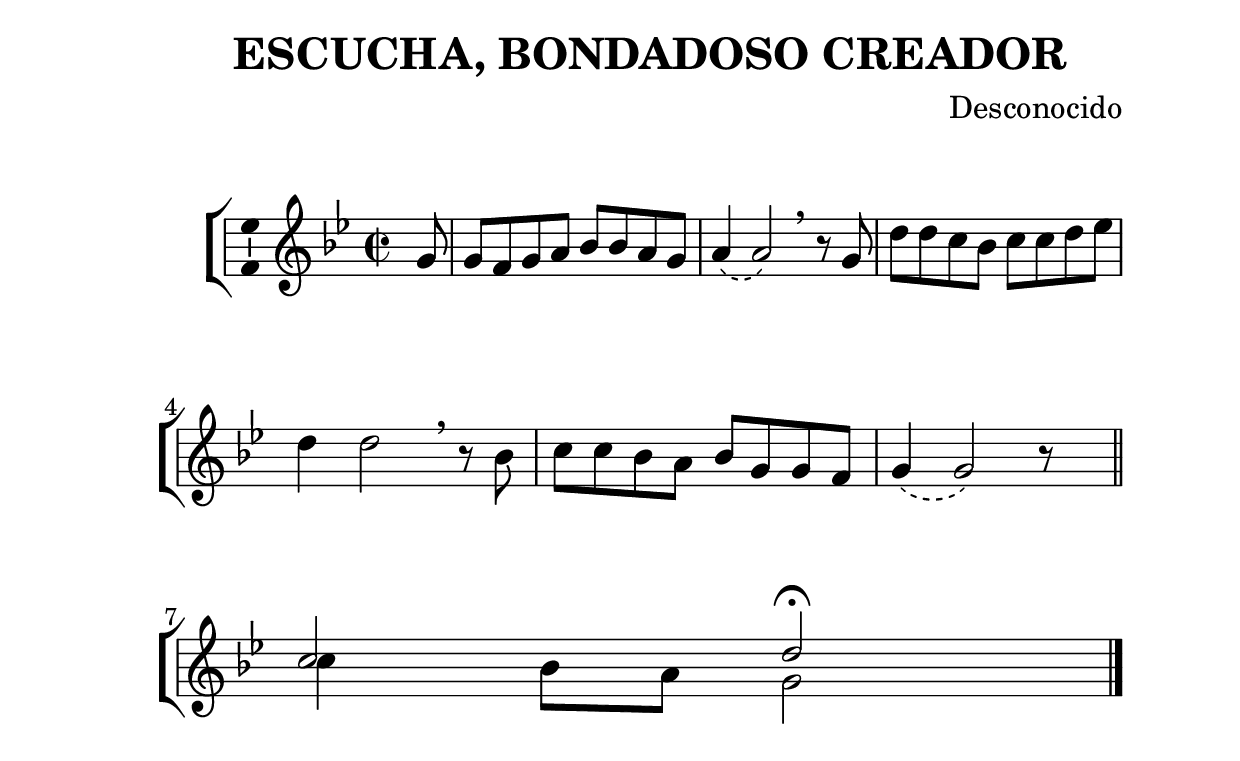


%versión de lilypond para la que se ha escrito esta partitura:
\version "2.16.0"

	%Tamaño papel
	#(set-default-paper-size "a4")
	%Tamaño partitura
	#(set-global-staff-size 27)
	%No responde al pulsar sobre una nota
	#(ly:set-option 'point-and-click #f)

%parámetros del encabezamiento:
\header {
	%title = "ESCUCHA, BONDADOSO CREADOR"
	title = \markup{\fontsize #-1 "ESCUCHA, BONDADOSO CREADOR"}
	subtitle = ""
	composer = "Desconocido"
	poet = ""
	meter = ""
	arranger = ""
%	tagline="Monasterio de la Madre de Dios. Buenafuente del Sistal."
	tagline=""
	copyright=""
	tiempo = ""
	usos = ""
	letra = "Escucha, bondadoso Creador, las súplicas y llantos de tu pueblo en este santo ayuno cuaresmal. Conoces lo más íntimo del hombre, y sabes que son débiles sus fuerzas: ¡Ayuda con tu gracia nuestros pasos. Señor, mucho pecamos, es verdad. Perdona a quien te busca convertido, despierta tu piedad hacia los pobres. Concédenos vencer a nuestro cuerpo y vernos más y más libres de culpa, que ayunen nuestras almas de pecados. Otorga indivisible Trinidad, que sean provechosas a tus fieles las gracias saludables del ayuno. Amén."
	}

%parámetros asociados al papel:
\paper  {
	oddHeaderMarkup = \markup {\fill-line { \on-the-fly #not-first-page \fromproperty #'header:title \on-the-fly #not-first-page \fromproperty #'header:composer }}
	evenHeaderMarkup = \markup {\fill-line { \fromproperty #'header:composer \fromproperty #'header:title }}
	#(set-paper-size "a4")
	print-page-number = ##f
	first-page-number = 1
	print-first-page-number = ##f
%	head-separation = 3.0 \cm
	top-margin = 2.0 \cm
	bottom-margin = 0.0\cm
%%%	bottom-margin = -2.0\cm
	left-margin = 3.0 \cm
	line-width = 16.0 \cm
	indent = 8\mm
	interscoreline = 2.\mm
	between-system-space = 15\mm
%	para que las partituras no llenen la hoja:
	ragged-bottom = ##t
%	idem para la última hoja:
	ragged-last-bottom = ##f
%	para que las partituras llenen el ancho del papel:
	ragged-last = ##f
	after-title-space = 2.5 \cm
%page-count=1
%system-count=5

	%Flexible Vertical Spacing
%	markup-markup-spacing =
%	#'((basic-distance . 15) (minimum-distance . 15) (padding . 3))
	markup-system-spacing =
	#'((basic-distance . 15) (minimum-distance . 15) (padding . 3))
	system-system-spacing =
	#'((basic-distance . 15) (minimum-distance . 15) (padding . 3))
	score-system-spacing =
	#'((basic-distance . 15) (minimum-distance . 15) (padding . 5))
%	top-system-spacing = % header
%	#'((basic-distance . 8) (minimum-distance . 0) (padding . 0))
%	top-markup-spacing =
%	#'((basic-distance . 20) (minimum-distance . 20) (padding . 0))
	last-bottom-spacing = % footer
	#'((basic-distance . 5) (minimum-distance . 5) (padding . 0))
%	score-markup-spacing =
%	#'((basic-distance . 16) (minimum-distance . 13) (padding . 0))

	}


%parámetros que afectan a toda la partitura:
global =  {
	%clave de sol (G):
	\clef G
	%armadura:
%%%	\transpose a b
	\key bes \major
	\tempo 4=80
	\set Score.tempoHideNote = ##t
	}


melodia =
%%%	\transpose a b
{
	\relative c'' {

\time 2/2

\phrasingSlurDashed

\partial8
g8
g8 f g a bes bes a g
a4 \(a2\) \breathe r8 g8
d'8 d c bes c c d ees
d4 d2 \breathe r8 bes8
c8 c bes a bes g g f
g4 \(g2\) r8 s8

\bar "||"
\break

<<
{
\voiceOne
\stemUp
c2 d2 \fermata
}
\new Voice {
\voiceTwo
\stemDown
c4 bes8 a g2
}
>>

\bar "|."
}
}


texto = \lyricmode {
\set stanza =#"1. " Es -- cu -- cha, bon -- da -- do -- so Cre -- a -- dor, __ _
las sú -- pli -- cas y llan -- tos de tu pue -- blo
en es -- te san -- to~a -- yu -- no cua -- res -- mal. __ _
	}

textodos = \lyricmode {
\set stanza =#"2. " Co -- no -- ces lo más ín -- ti -- mo del hom -- bre,
y sa -- bes que son dé -- bi -- les sus fuer -- zas:
¡A -- yu -- da con tu gra -- cia nues -- tros pa -- sos.
	}

textotres = \lyricmode {
\set stanza =#"3. " Se -- ñor, mu -- cho pe -- ca -- mos, es ver -- dad. __ _
Per -- do -- na~a quien te bus -- ca con -- ver -- ti -- do,
des -- pier -- ta tu pie -- dad ha -- cia los po -- bres.
	}

textocuatro = \lyricmode {
\set stanza =#"4. " Con -- cé -- de -- nos ven -- cer a nues -- tro cuer -- po
y ver -- nos más y más li -- bres de cul -- pa,
que~a -- yu -- nen nues -- tras al -- mas de pe -- ca -- dos.
	}

textocinco = \lyricmode {
\set stanza =#"5. " O -- tor -- ga~in -- di -- vi -- si -- ble Tri -- ni -- dad, __ _
que se -- an pro -- ve -- cho -- sas a tus fie -- les
las gra -- cias sa -- lu -- da -- bles del a -- yu -- no.
A -- mén.
	}


vozStaff = \context Voice = vozStaff
\with {\consists "Ambitus_engraver"}
<<
	\set Staff.instrumentName = ""
	\set Staff.shortInstrumentName = ""
	\set Staff.midiInstrument = #"acoustic grand"
	\set Staff.midiMinimumVolume = #0.7
	\set Staff.midiMaximumVolume = #0.9
	\global
	\melodia
	>>


textoStaff = \context Lyrics = textoStaff <<
%	\set vocalName =#"1. "
	\set shortVocalName =#"1. "
	\lyricsto vozStaff \texto
	>>

textodosStaff = \context Lyrics = textodosStaff <<
%	\set vocalName =#"2. "
	\set shortVocalName =#"2. "
	\lyricsto vozStaff \textodos
	>>

textotresStaff = \context Lyrics = textotresStaff <<
%	\set vocalName =#"3. "
	\set shortVocalName =#"3. "
	\lyricsto vozStaff \textotres
	>>

textocuatroStaff = \context Lyrics = textocuatroStaff <<
%	\set vocalName =#"4. "
	\set shortVocalName =#"4. "
	\lyricsto vozStaff \textocuatro
	>>

textocincoStaff = \context Lyrics = textocincoStaff <<
%	\set vocalName =#"5. "
	\set shortVocalName =#"5. "
	\lyricsto vozStaff \textocinco
	>>


\book {
	\score {
		\context ChoirStaff {
			\override StaffGroup.SystemStartBracket #'collapse-height = #1
			\override Score.SystemStartBar #'collapse-height = #1
			<<
			\vozStaff
			\textoStaff
			\textodosStaff
			\textotresStaff
			\textocuatroStaff
			\textocincoStaff
			>>
		}
		\layout {
	    		\context {
				\Lyrics
				%\override LyricText #'font-size = #2
				}
	   		\context {
				\Score
				%\override StaffSymbol #'staff-space = #(magstep +3)
%%%				\override InstrumentName #'X-offset = #1.5
				\override InstrumentName #'X-offset = #3.0
				\override InstrumentName #'font-series = #'bold
				}
%%%			\context {
%%%				\Staff
%%%				\remove "Time_signature_engraver"
%%%				\override BarLine #'transparent = ##t
%%%				}
			}
		}
	\score {
		\context ChoirStaff {
			\override StaffGroup.SystemStartBracket #'collapse-height = #1
			\override Score.SystemStartBar #'collapse-height = #1
			<<
			\vozStaff
			>>
		}
		\midi {
	  		\context {
	  			\Score
				tempoWholesPerMinute = #(ly:make-moment 70 4)
				}
			}
		}
}


